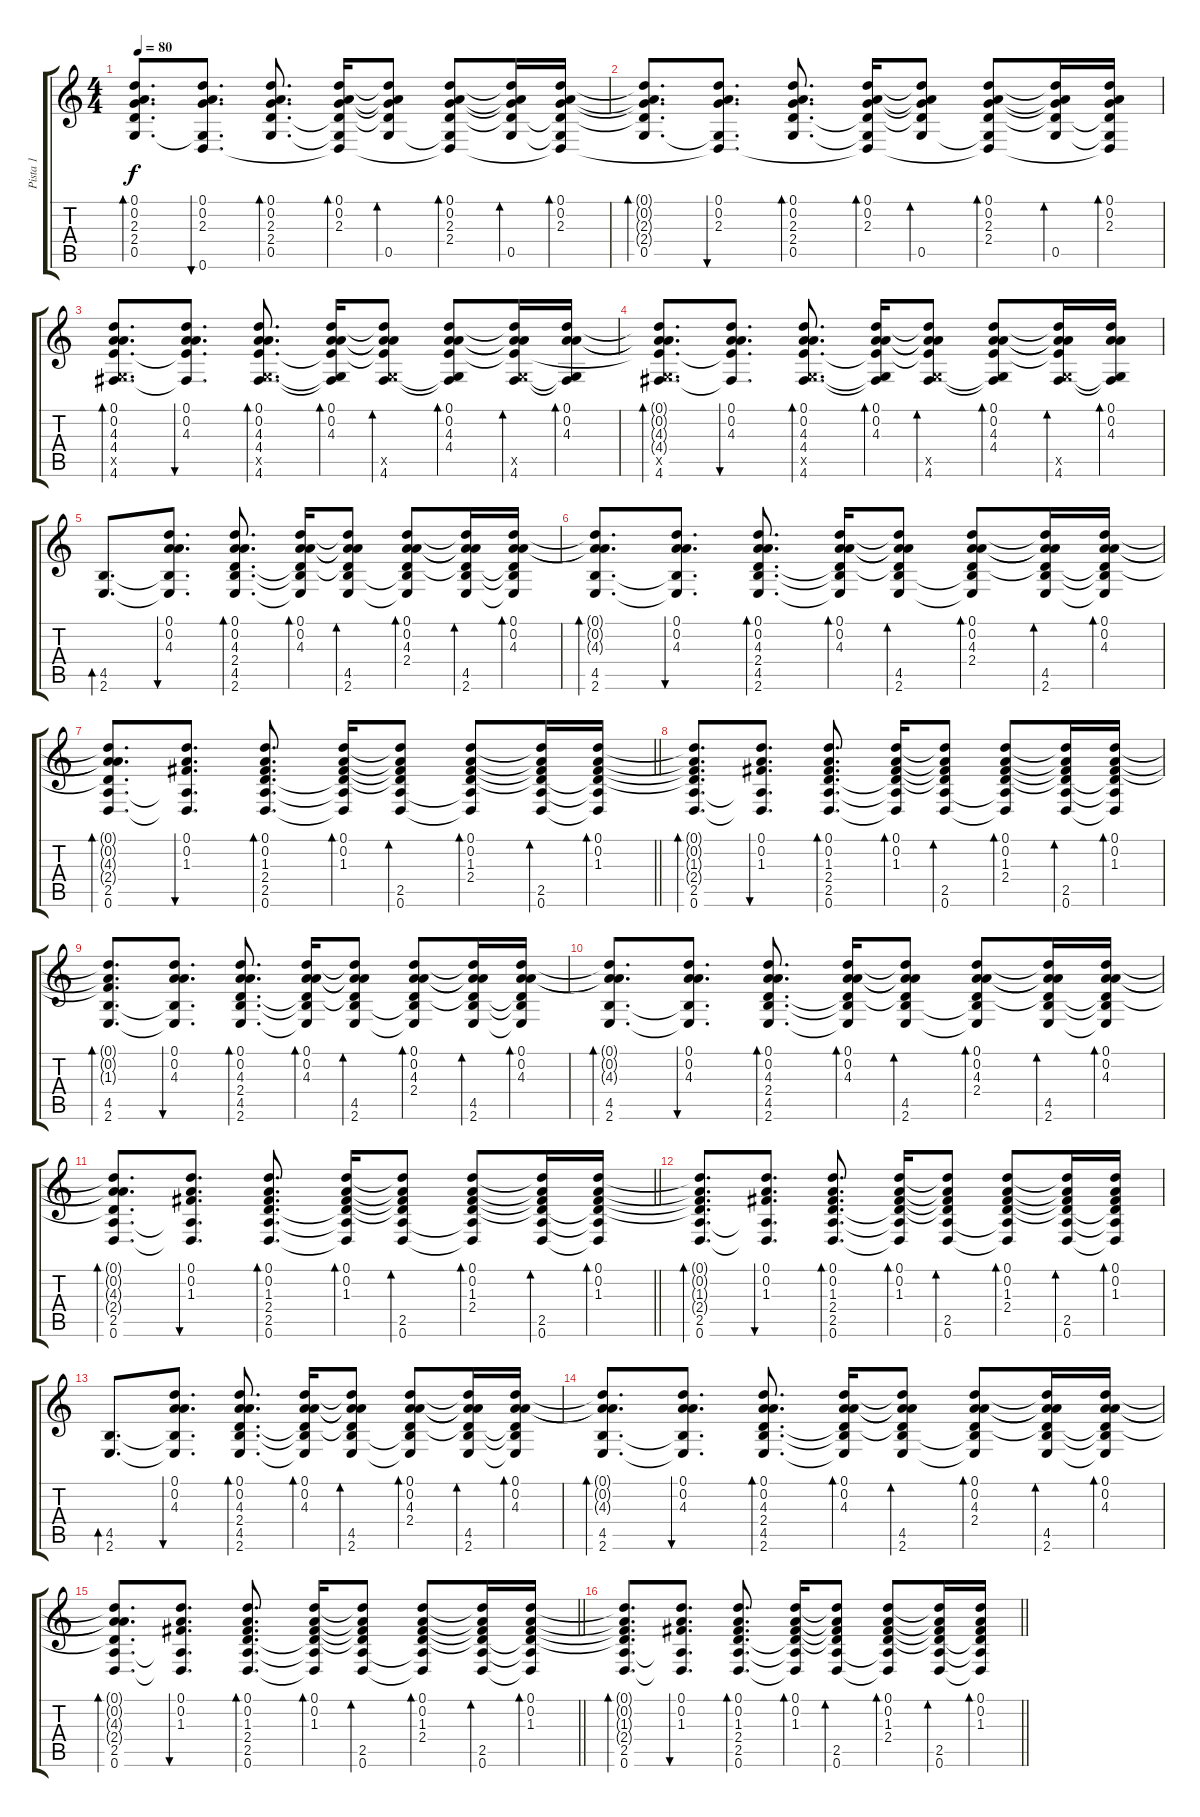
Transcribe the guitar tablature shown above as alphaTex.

\track ("Pista 1" "Pista 1") {instrument acousticguitarsteel}
\staff {score tabs}
\tuning (D4 A3 F3 C3 G2 D2) {hide}
\ts (4 4)
\tempo 80
\clef g2
\ks c
(0.1 0.2 2.3 2.4 0.5).8{d bd 60 dy f} (0.1 0.2 2.3 0.5{t} 0.6{t}).8{d bu 60} (0.1 0.2 2.3 2.4 0.5).8{d bd 30} (0.1 0.2 2.3 2.4{t} 0.5{t} 0.6{t}).16{bd 60} (0.1{t} 0.2{t} 2.3{t} 2.4{t} 0.5).8{bd 60} (0.1 0.2 2.3 2.4 0.5{t} 0.6{t}).8{bd 30} (0.1{t} 0.2{t} 2.3{t} 2.4{t} 0.5).16{bd 30} (0.1 0.2 2.3 2.4{t} 0.5{t} 0.6{t}).16{bd 30} |
(0.1{t} 0.2{t} 2.3{t} 2.4{t} 0.5).8{d bd 60} (0.1 0.2 2.3 0.5{t} 0.6{t}).8{d bu 60} (0.1 0.2 2.3 2.4 0.5).8{d bd 30} (0.1 0.2 2.3 2.4{t} 0.5{t} 0.6{t}).16{bd 60} (0.1{t} 0.2{t} 2.3{t} 2.4{t} 0.5).8{bd 60} (0.1 0.2 2.3 2.4 0.5{t} 0.6{t}).8{bd 30} (0.1{t} 0.2{t} 2.3{t} 2.4{t} 0.5).16{bd 30} (0.1 0.2 2.3 2.4{t} 0.5{t} 0.6{t}).16{bd 30} |
(0.1 0.2 4.3 4.4 0.5{x} 4.6).8{d bd 60} (0.1 0.2 4.3 4.4{t} 4.6{t}).8{d bu 60} (0.1 0.2 4.3 4.4 0.5{x} 4.6).8{d bd 30} (0.1 0.2 4.3 4.4{t} 0.5{t} 4.6{t}).16{bd 60} (0.1{t} 0.2{t} 4.3{t} 4.4{t} 0.5{x} 4.6).8{bd 60} (0.1 0.2 4.3 4.4 0.5{t} 4.6{t}).8{bd 30} (0.1{t} 0.2{t} 4.3{t} 4.4{t} 0.5{x} 4.6).16{bd 30} (0.1 0.2 4.3 0.5{t} 4.6{t}).16{bd 30} |
(0.1{t} 0.2{t} 4.3{t} 4.4{t} 0.5{x} 4.6).8{d bd 60} (0.1 0.2 4.3 4.4{t} 4.6{t}).8{d bu 60} (0.1 0.2 4.3 4.4 0.5{x} 4.6).8{d bd 30} (0.1 0.2 4.3 4.4{t} 0.5{t} 4.6{t}).16{bd 60} (0.1{t} 0.2{t} 4.3{t} 4.4{t} 0.5{x} 4.6).8{bd 60} (0.1 0.2 4.3 4.4 0.5{t} 4.6{t}).8{bd 30} (0.1{t} 0.2{t} 4.3{t} 4.4{t} 0.5{x} 4.6).16{bd 30} (0.1 0.2 4.3 0.5{t} 4.6{t}).16{bd 30} |
(4.5 2.6).8{d bd 60} (0.1 0.2 4.3 4.5{t} 2.6{t}).8{d bu 60} (0.1 0.2 4.3 2.4 4.5 2.6).8{d bd 30} (0.1 0.2 4.3 2.4{t} 4.5{t} 2.6{t}).16{bd 60} (0.1{t} 0.2{t} 4.3{t} 2.4{t} 4.5 2.6).8{bd 60} (0.1 0.2 4.3 2.4 4.5{t} 2.6{t}).8{bd 30} (0.1{t} 0.2{t} 4.3{t} 2.4{t} 4.5 2.6).16{bd 30} (0.1 0.2 4.3 2.4{t} 4.5{t} 2.6{t}).16{bd 30} |
(0.1{t} 0.2{t} 4.3{t} 4.5 2.6).8{d bd 60} (0.1 0.2 4.3 4.5{t} 2.6{t}).8{d bu 60} (0.1 0.2 4.3 2.4 4.5 2.6).8{d bd 30} (0.1 0.2 4.3 2.4{t} 4.5{t} 2.6{t}).16{bd 60} (0.1{t} 0.2{t} 4.3{t} 2.4{t} 4.5 2.6).8{bd 60} (0.1 0.2 4.3 2.4 4.5{t} 2.6{t}).8{bd 30} (0.1{t} 0.2{t} 4.3{t} 2.4{t} 4.5 2.6).16{bd 30} (0.1 0.2 4.3 2.4{t} 4.5{t} 2.6{t}).16{bd 30} |
\barLineRight lightlight
(0.1{t} 0.2{t} 4.3{t} 2.4{t} 2.5 0.6).8{d bd 60} (0.1 0.2 1.3 2.5{t} 0.6{t}).8{d bu 60} (0.1 0.2 1.3 2.4 2.5 0.6).8{d bd 30} (0.1 0.2 1.3 2.4{t} 2.5{t} 0.6{t}).16{bd 60} (0.1{t} 0.2{t} 1.3{t} 2.4{t} 2.5 0.6).8{bd 60} (0.1 0.2 1.3 2.4 2.5{t} 0.6{t}).8{bd 30} (0.1{t} 0.2{t} 1.3{t} 2.4{t} 2.5 0.6).16{bd 30} (0.1 0.2 1.3 2.4{t} 2.5{t} 0.6{t}).16{bd 30} |
(0.1{t} 0.2{t} 1.3{t} 2.4{t} 2.5 0.6).8{d bd 60} (0.1 0.2 1.3 2.5{t} 0.6{t}).8{d bu 60} (0.1 0.2 1.3 2.4 2.5 0.6).8{d bd 30} (0.1 0.2 1.3 2.4{t} 2.5{t} 0.6{t}).16{bd 60} (0.1{t} 0.2{t} 1.3{t} 2.4{t} 2.5 0.6).8{bd 60} (0.1 0.2 1.3 2.4 2.5{t} 0.6{t}).8{bd 30} (0.1{t} 0.2{t} 1.3{t} 2.4{t} 2.5 0.6).16{bd 30} (0.1 0.2 1.3 2.4{t} 2.5{t} 0.6{t}).16{bd 30} |
(0.1{t} 0.2{t} 1.3{t} 4.5 2.6).8{d bd 60} (0.1 0.2 4.3 4.5{t} 2.6{t}).8{d bu 60} (0.1 0.2 4.3 2.4 4.5 2.6).8{d bd 30} (0.1 0.2 4.3 2.4{t} 4.5{t} 2.6{t}).16{bd 60} (0.1{t} 0.2{t} 4.3{t} 2.4{t} 4.5 2.6).8{bd 60} (0.1 0.2 4.3 2.4 4.5{t} 2.6{t}).8{bd 30} (0.1{t} 0.2{t} 4.3{t} 2.4{t} 4.5 2.6).16{bd 30} (0.1 0.2 4.3 2.4{t} 4.5{t} 2.6{t}).16{bd 30} |
(0.1{t} 0.2{t} 4.3{t} 4.5 2.6).8{d bd 60} (0.1 0.2 4.3 4.5{t} 2.6{t}).8{d bu 60} (0.1 0.2 4.3 2.4 4.5 2.6).8{d bd 30} (0.1 0.2 4.3 2.4{t} 4.5{t} 2.6{t}).16{bd 60} (0.1{t} 0.2{t} 4.3{t} 2.4{t} 4.5 2.6).8{bd 60} (0.1 0.2 4.3 2.4 4.5{t} 2.6{t}).8{bd 30} (0.1{t} 0.2{t} 4.3{t} 2.4{t} 4.5 2.6).16{bd 30} (0.1 0.2 4.3 2.4{t} 4.5{t} 2.6{t}).16{bd 30} |
\barLineRight lightlight
(0.1{t} 0.2{t} 4.3{t} 2.4{t} 2.5 0.6).8{d bd 60} (0.1 0.2 1.3 2.5{t} 0.6{t}).8{d bu 60} (0.1 0.2 1.3 2.4 2.5 0.6).8{d bd 30} (0.1 0.2 1.3 2.4{t} 2.5{t} 0.6{t}).16{bd 60} (0.1{t} 0.2{t} 1.3{t} 2.4{t} 2.5 0.6).8{bd 60} (0.1 0.2 1.3 2.4 2.5{t} 0.6{t}).8{bd 30} (0.1{t} 0.2{t} 1.3{t} 2.4{t} 2.5 0.6).16{bd 30} (0.1 0.2 1.3 2.4{t} 2.5{t} 0.6{t}).16{bd 30} |
(0.1{t} 0.2{t} 1.3{t} 2.4{t} 2.5 0.6).8{d bd 60} (0.1 0.2 1.3 2.5{t} 0.6{t}).8{d bu 60} (0.1 0.2 1.3 2.4 2.5 0.6).8{d bd 30} (0.1 0.2 1.3 2.4{t} 2.5{t} 0.6{t}).16{bd 60} (0.1{t} 0.2{t} 1.3{t} 2.4{t} 2.5 0.6).8{bd 60} (0.1 0.2 1.3 2.4 2.5{t} 0.6{t}).8{bd 30} (0.1{t} 0.2{t} 1.3{t} 2.4{t} 2.5 0.6).16{bd 30} (0.1 0.2 1.3 2.4{t} 2.5{t} 0.6{t}).16{bd 30} |
(4.5 2.6).8{d bd 60} (0.1 0.2 4.3 4.5{t} 2.6{t}).8{d bu 60} (0.1 0.2 4.3 2.4 4.5 2.6).8{d bd 30} (0.1 0.2 4.3 2.4{t} 4.5{t} 2.6{t}).16{bd 60} (0.1{t} 0.2{t} 4.3{t} 2.4{t} 4.5 2.6).8{bd 60} (0.1 0.2 4.3 2.4 4.5{t} 2.6{t}).8{bd 30} (0.1{t} 0.2{t} 4.3{t} 2.4{t} 4.5 2.6).16{bd 30} (0.1 0.2 4.3 2.4{t} 4.5{t} 2.6{t}).16{bd 30} |
(0.1{t} 0.2{t} 4.3{t} 4.5 2.6).8{d bd 60} (0.1 0.2 4.3 4.5{t} 2.6{t}).8{d bu 60} (0.1 0.2 4.3 2.4 4.5 2.6).8{d bd 30} (0.1 0.2 4.3 2.4{t} 4.5{t} 2.6{t}).16{bd 60} (0.1{t} 0.2{t} 4.3{t} 2.4{t} 4.5 2.6).8{bd 60} (0.1 0.2 4.3 2.4 4.5{t} 2.6{t}).8{bd 30} (0.1{t} 0.2{t} 4.3{t} 2.4{t} 4.5 2.6).16{bd 30} (0.1 0.2 4.3 2.4{t} 4.5{t} 2.6{t}).16{bd 30} |
\barLineRight lightlight
(0.1{t} 0.2{t} 4.3{t} 2.4{t} 2.5 0.6).8{d bd 60} (0.1 0.2 1.3 2.5{t} 0.6{t}).8{d bu 60} (0.1 0.2 1.3 2.4 2.5 0.6).8{d bd 30} (0.1 0.2 1.3 2.4{t} 2.5{t} 0.6{t}).16{bd 60} (0.1{t} 0.2{t} 1.3{t} 2.4{t} 2.5 0.6).8{bd 60} (0.1 0.2 1.3 2.4 2.5{t} 0.6{t}).8{bd 30} (0.1{t} 0.2{t} 1.3{t} 2.4{t} 2.5 0.6).16{bd 30} (0.1 0.2 1.3 2.4{t} 2.5{t} 0.6{t}).16{bd 30} |
\barLineRight lightlight
(0.1{t} 0.2{t} 1.3{t} 2.4{t} 2.5 0.6).8{d bd 60} (0.1 0.2 1.3 2.5{t} 0.6{t}).8{d bu 60} (0.1 0.2 1.3 2.4 2.5 0.6).8{d bd 30} (0.1 0.2 1.3 2.4{t} 2.5{t} 0.6{t}).16{bd 60} (0.1{t} 0.2{t} 1.3{t} 2.4{t} 2.5 0.6).8{bd 60} (0.1 0.2 1.3 2.4 2.5{t} 0.6{t}).8{bd 30} (0.1{t} 0.2{t} 1.3{t} 2.4{t} 2.5 0.6).16{bd 30} (0.1 0.2 1.3 2.4{t} 2.5{t} 0.6{t}).16{bd 30}
